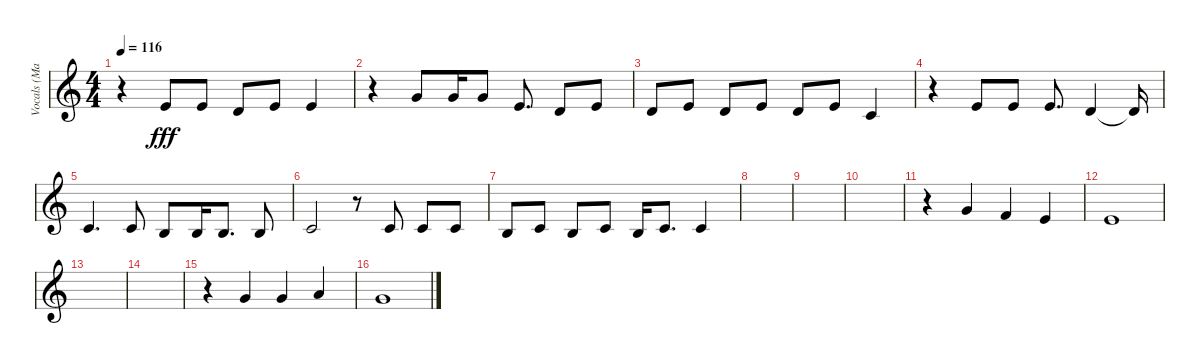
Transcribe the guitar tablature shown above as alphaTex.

\track ("Vocals (Matt Skiba)" "Vocals (Ma") {instrument lead5charang}
\staff {score}
\tuning (E4 B3 G3 D3 A2 E2) {hide}
\ts (4 4)
\tempo 116
\clef g2
\ks c
r.4{dy fff} 0.1.8 0.1.8 3.2.8 0.1.8 0.1.4 |
r.4 8.2.8 8.2.16 8.2.8 0.1.8{d} 3.2.8 0.1.8 |
3.2.8 0.1.8 3.2.8 0.1.8 7.3.8 0.1.8 1.2.4 |
r.4 0.1.8 0.1.8 0.1.8{d} 3.2.4 3.2{t}.16 |
1.2.4{d} 1.2.8 0.2.8 0.2.16 0.2.8{d} 0.2.8 |
1.2.2 r.8 1.2.8 1.2.8 1.2.8 |
4.3.8 5.3.8 0.2.8 5.3.8 0.2.16 1.2.8{d} 1.2.4 |
|
|
|
r.4 3.1.4 1.1.4 0.1.4 |
0.1.1 |
|
|
r.4 3.1.4 3.1.4 5.1.4 |
3.1.1
